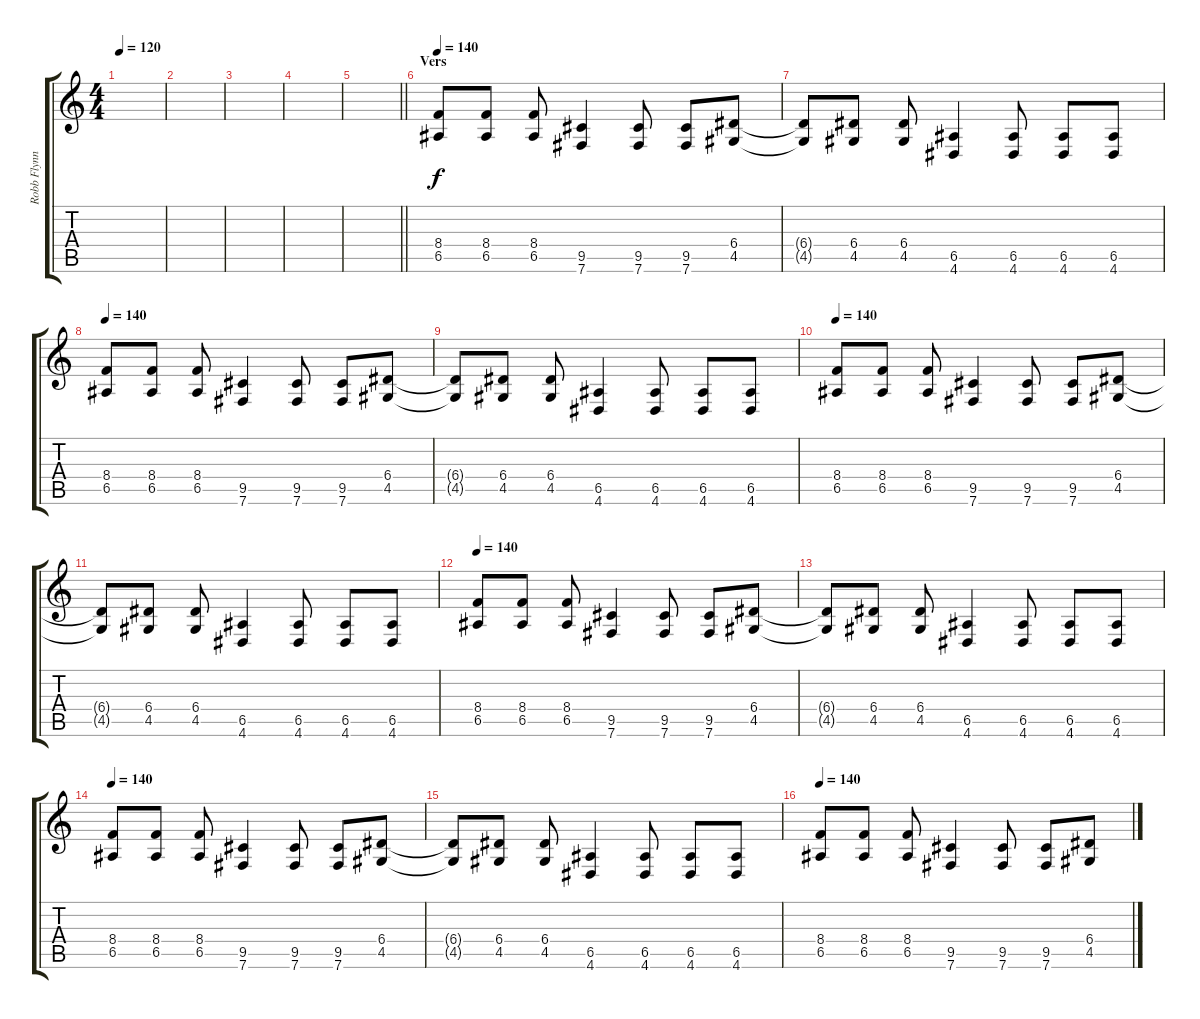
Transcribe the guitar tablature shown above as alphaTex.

\track ("Robb Flynn dist" "Robb Flynn") {instrument distortionguitar}
\staff {score tabs}
\tuning (B3 Gb3 D3 A2 E2 B1) {hide}
\ts (4 4)
\tempo 120
\clef g2
\ks c
|
|
|
|
\barLineRight lightlight
|
\section ("" "Vers")
\tempo 140
(8.4 6.5).8 (8.4 6.5).8 (8.4 6.5).8 (9.5 7.6).4 (9.5 7.6).8 (9.5 7.6).8 (6.4 4.5).8 |
(6.4{t} 4.5{t}).8 (6.4 4.5).8 (6.4 4.5).8 (6.5 4.6).4 (6.5 4.6).8 (6.5 4.6).8 (6.5 4.6).8 |
\tempo 140
(8.4 6.5).8 (8.4 6.5).8 (8.4 6.5).8 (9.5 7.6).4 (9.5 7.6).8 (9.5 7.6).8 (6.4 4.5).8 |
(6.4{t} 4.5{t}).8 (6.4 4.5).8 (6.4 4.5).8 (6.5 4.6).4 (6.5 4.6).8 (6.5 4.6).8 (6.5 4.6).8 |
\tempo 140
(8.4 6.5).8 (8.4 6.5).8 (8.4 6.5).8 (9.5 7.6).4 (9.5 7.6).8 (9.5 7.6).8 (6.4 4.5).8 |
(6.4{t} 4.5{t}).8 (6.4 4.5).8 (6.4 4.5).8 (6.5 4.6).4 (6.5 4.6).8 (6.5 4.6).8 (6.5 4.6).8 |
\tempo 140
(8.4 6.5).8 (8.4 6.5).8 (8.4 6.5).8 (9.5 7.6).4 (9.5 7.6).8 (9.5 7.6).8 (6.4 4.5).8 |
(6.4{t} 4.5{t}).8 (6.4 4.5).8 (6.4 4.5).8 (6.5 4.6).4 (6.5 4.6).8 (6.5 4.6).8 (6.5 4.6).8 |
\tempo 140
(8.4 6.5).8 (8.4 6.5).8 (8.4 6.5).8 (9.5 7.6).4 (9.5 7.6).8 (9.5 7.6).8 (6.4 4.5).8 |
(6.4{t} 4.5{t}).8 (6.4 4.5).8 (6.4 4.5).8 (6.5 4.6).4 (6.5 4.6).8 (6.5 4.6).8 (6.5 4.6).8 |
\tempo 140
(8.4 6.5).8 (8.4 6.5).8 (8.4 6.5).8 (9.5 7.6).4 (9.5 7.6).8 (9.5 7.6).8 (6.4 4.5).8
